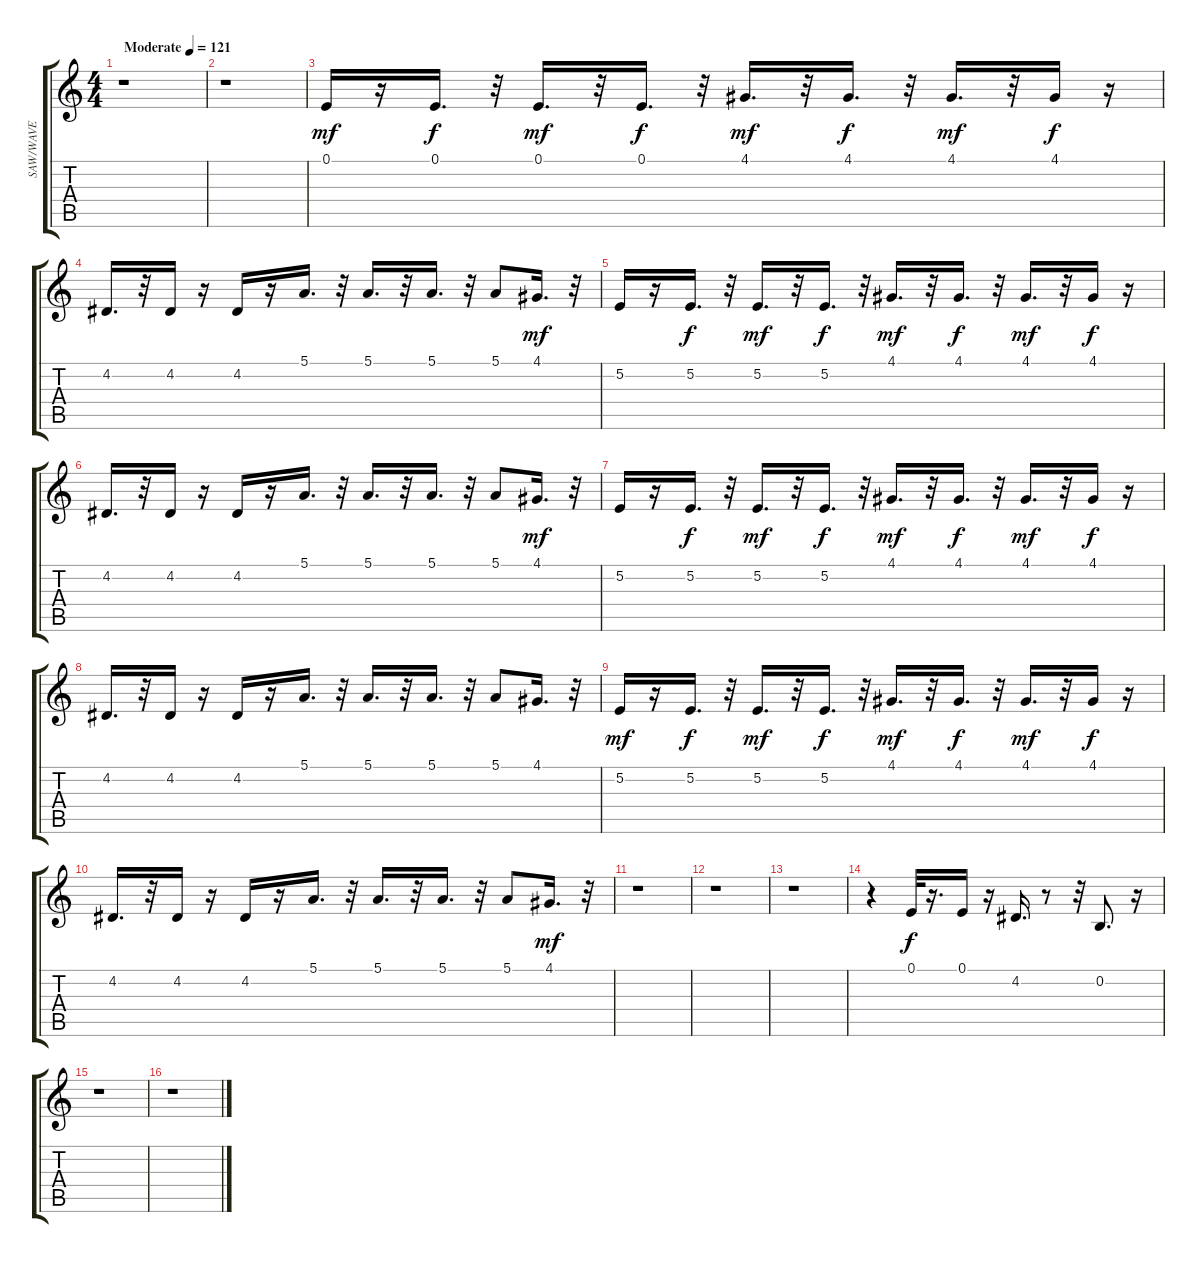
\track ("SAW/WAVE" "SAW/WAVE") {instrument lead2sawtooth}
\staff {score tabs}
\tuning (E4 B3 G3 D3 A2 E2) {hide}
\ts (4 4)
\tempo (121 "Moderate")
\clef g2
\ks c
r.1{dy mf instrument lead2sawtooth} |
r.1 |
0.1.16 r.16 0.1.16{d dy f} r.32 0.1.16{d dy mf} r.32 0.1.16{d dy f} r.32 4.1.16{d dy mf} r.32 4.1.16{d dy f} r.32 4.1.16{d dy mf} r.32 4.1.16{dy f} r.16 |
4.2.16{d} r.32 4.2.16 r.16 4.2.16 r.16 5.1.16{d} r.32 5.1.16{d} r.32 5.1.16{d} r.32 5.1.8 4.1.16{d dy mf} r.32 |
5.2.16 r.16 5.2.16{d dy f} r.32 5.2.16{d dy mf} r.32 5.2.16{d dy f} r.32 4.1.16{d dy mf} r.32 4.1.16{d dy f} r.32 4.1.16{d dy mf} r.32 4.1.16{dy f} r.16 |
4.2.16{d} r.32 4.2.16 r.16 4.2.16 r.16 5.1.16{d} r.32 5.1.16{d} r.32 5.1.16{d} r.32 5.1.8 4.1.16{d dy mf} r.32 |
5.2.16 r.16 5.2.16{d dy f} r.32 5.2.16{d dy mf} r.32 5.2.16{d dy f} r.32 4.1.16{d dy mf} r.32 4.1.16{d dy f} r.32 4.1.16{d dy mf} r.32 4.1.16{dy f} r.16 |
4.2.16{d} r.32 4.2.16 r.16 4.2.16 r.16 5.1.16{d} r.32 5.1.16{d} r.32 5.1.16{d} r.32 5.1.8 4.1.16{d} r.32 |
5.2.16{dy mf} r.16 5.2.16{d dy f} r.32 5.2.16{d dy mf} r.32 5.2.16{d dy f} r.32 4.1.16{d dy mf} r.32 4.1.16{d dy f} r.32 4.1.16{d dy mf} r.32 4.1.16{dy f} r.16 |
4.2.16{d} r.32 4.2.16 r.16 4.2.16 r.16 5.1.16{d} r.32 5.1.16{d} r.32 5.1.16{d} r.32 5.1.8 4.1.16{d dy mf} r.32 |
r.1 |
r.1 |
r.1 |
r.4 0.1.32{dy f balance 4} r.16{d} 0.1.16 r.16 4.2.16{d} r.8 r.32 0.2.8{d} r.16 |
r.1 |
r.1
